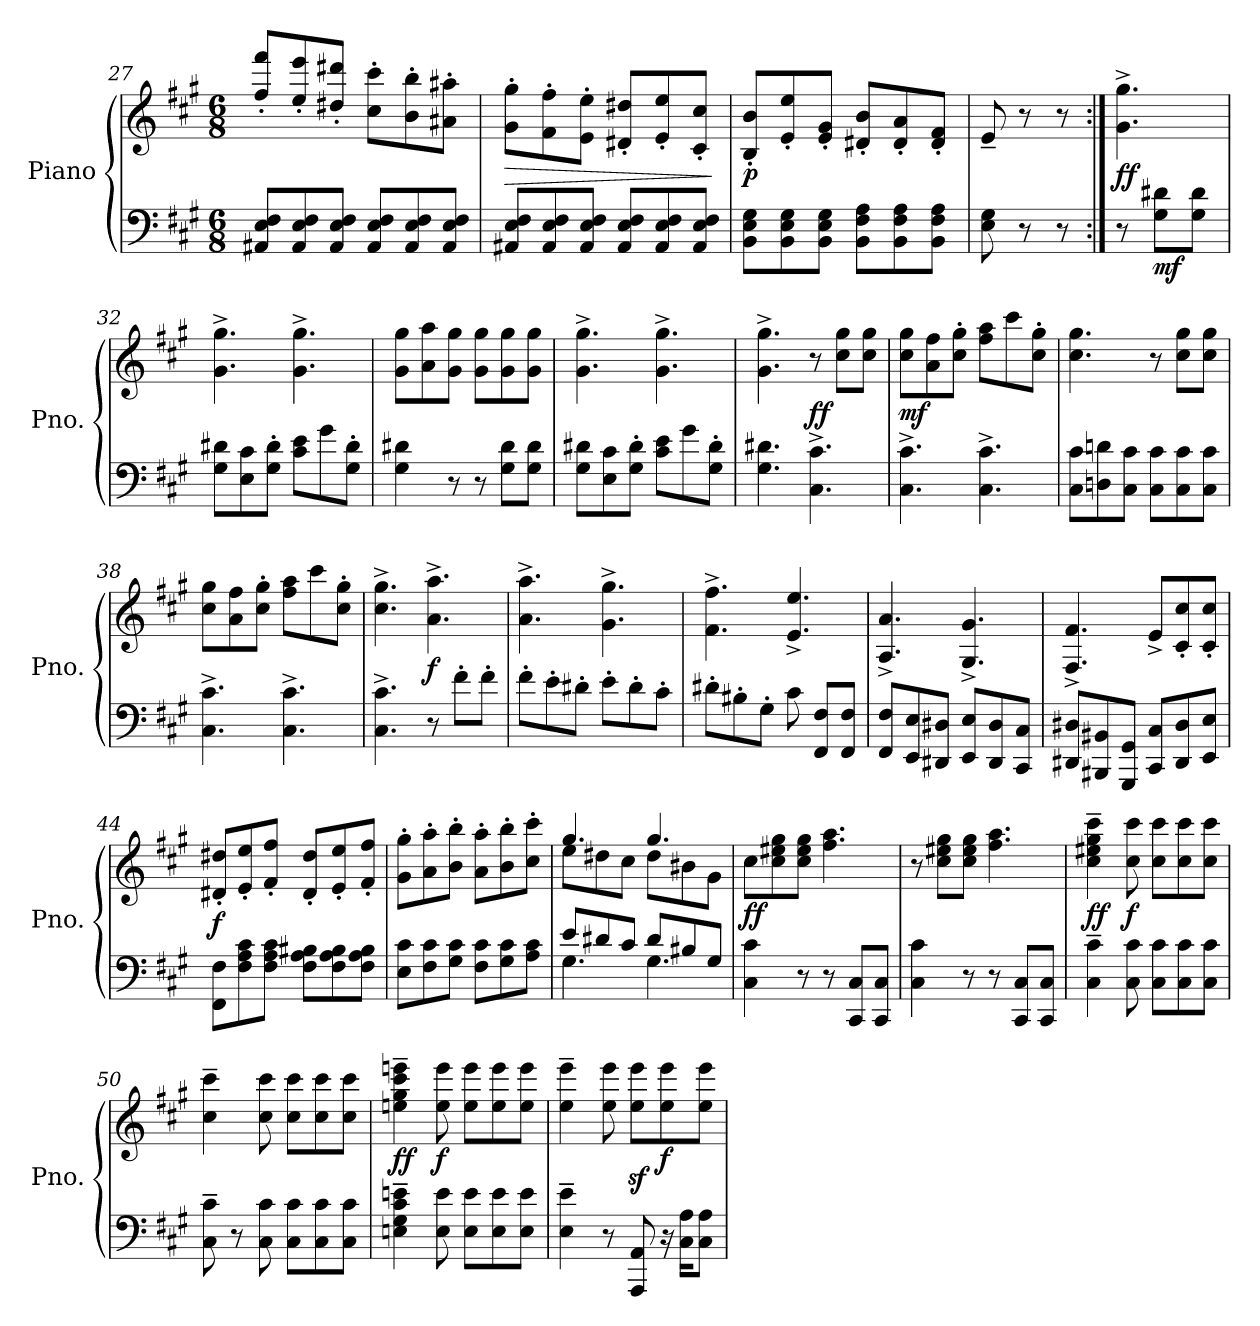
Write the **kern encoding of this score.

**kern	**kern	**dynam
*part1	*part1	*part1
*staff2	*staff1	*staff1/2
*I"Piano	*	*
*I'Pno.	*	*
*clefF4	*clefG2	*
*k[f#c#g#]	*k[f#c#g#]	*
*M6/8	*M6/8	*
=27	=27	=27
8AA#X/ 8E/ 8F#/L	8ff#/' 8fff#/'L	.
8AA#/ 8E/ 8F#/	8ee/' 8eee/'	.
8AA#/ 8E/ 8F#/J	8dd#X/' 8ddd#X/'J	.
8AA#/ 8E/ 8F#/L	8cc#\' 8ccc#\'L	.
8AA#/ 8E/ 8F#/	8b\' 8bb\'	.
8AA#/ 8E/ 8F#/J	8a#X\' 8aa#X\'J	.
=28	=28	=28
!	!	!LO:HP:b
8AA#X/ 8E/ 8F#/L	8g#\' 8gg#\'L	>
8AA#/ 8E/ 8F#/	8f#\' 8ff#\'	.
8AA#/ 8E/ 8F#/J	8e\' 8ee\'J	.
8AA#/ 8E/ 8F#/L	8d#X/' 8dd#X/'L	.
8AA#/ 8E/ 8F#/	8e/' 8ee/'	.
8AA#/ 8E/ 8F#/J	8c#/' 8cc#/'J	.
.	.	]
=29	=29	=29
!	!	!LO:DY:b
8BB\ 8E\ 8G#\L	8B/' 8b/'L	p
8BB\ 8E\ 8G#\	8e/' 8ee/'	.
8BB\ 8E\ 8G#\J	8e/' 8g#/'J	.
8BB\ 8F#\ 8A\L	8d#X/' 8b/'L	.
8BB\ 8F#\ 8A\	8d#/' 8a/'	.
8BB\ 8F#\ 8A\J	8d#/' 8f#/'J	.
=30	=30	=30
8E\ 8G#\	8e~/	.
8r	8r	.
8r	8r	.
!!LO:LB:g=z
=31:|!	=31:|!	=31:|!
*	*MM176	*
!	!	!LO:DY:b
8r	4.g#\^ 4.gg#\^	ff
!	!	!LO:DY:b=2
8G#\ 8d#X\L	.	mf
8G#\ 8d#\J	.	.
=32	=32	=32
8G#\ 8d#X\L	4.g#\^ 4.gg#\^	.
8E\ 8c#\	.	.
8G#\' 8d#\'J	.	.
8c#\ 8e\L	4.g#\^ 4.gg#\^	.
8g#\	.	.
8G#\' 8d#\'J	.	.
=33	=33	=33
4G#\ 4d#X\	8g#\ 8gg#\L	.
.	8a\ 8aa\	.
8r	8g#\ 8gg#\J	.
8r	8g#\ 8gg#\L	.
8G#\ 8d#\L	8g#\ 8gg#\	.
8G#\ 8d#\J	8g#\ 8gg#\J	.
=34	=34	=34
8G#\ 8d#X\L	4.g#\^ 4.gg#\^	.
8E\ 8c#\	.	.
8G#\' 8d#\'J	.	.
8c#\ 8e\L	4.g#\^ 4.gg#\^	.
8g#\	.	.
8G#\' 8d#\'J	.	.
=35	=35	=35
4.G#\ 4.d#X\	4.g#\^ 4.gg#\^	.
!	!	!LO:DY:a=2
4.C#\^ 4.c#\^	8r	ff
.	8cc#\ 8gg#\L	.
.	8cc#\ 8gg#\J	.
=36	=36	=36
!	!	!LO:DY:b
4.C#\^ 4.c#\^	8cc#\ 8gg#\L	mf
.	8a\ 8ff#\	.
.	8cc#\' 8gg#\'J	.
4.C#\^ 4.c#\^	8ff#\ 8aa\L	.
.	8ccc#\	.
.	8cc#\' 8gg#\'J	.
!!LO:LB:g=z
=37	=37	=37
8C#\ 8c#\L	4.cc#\ 4.gg#\	.
8Dn\ 8dn\	.	.
8C#\ 8c#\J	.	.
8C#\ 8c#\L	8r	.
8C#\ 8c#\	8cc#\ 8gg#\L	.
8C#\ 8c#\J	8cc#\ 8gg#\J	.
=38	=38	=38
4.C#\^ 4.c#\^	8cc#\ 8gg#\L	.
.	8a\ 8ff#\	.
.	8cc#\' 8gg#\'J	.
4.C#\^ 4.c#\^	8ff#\ 8aa\L	.
.	8ccc#\	.
.	8cc#\' 8gg#\'J	.
=39	=39	=39
4.C#\^ 4.c#\^	4.cc#\^ 4.gg#\^	.
!	!	!LO:DY:b
8r	4.a\^ 4.aa\^	f
8f#'\L	.	.
8f#'\J	.	.
=40	=40	=40
8f#'\L	4.a\^ 4.aa\^	.
8e'\	.	.
8d#X'\J	.	.
8e'\L	4.g#\^ 4.gg#\^	.
8d#'\	.	.
8c#'\J	.	.
=41	=41	=41
8d#X'\L	4.f#\^ 4.ff#\^	.
8B#X'\	.	.
8G#'\J	.	.
8c#\	4.e/^ 4.ee/^	.
8FF#/ 8F#/L	.	.
8FF#/ 8F#/J	.	.
=42	=42	=42
8FF#/ 8F#/L	4.A/^ 4.a/^	.
8EE/ 8E/	.	.
8DD#X/ 8D#X/J	.	.
8EE/ 8E/L	4.G#/^ 4.g#/^	.
8DD#/ 8D#/	.	.
8CC#/ 8C#/J	.	.
!!LO:LB:g=z
=43	=43	=43
8DD#X/ 8D#X/L	4.F#/^ 4.f#/^	.
8BBB#X/ 8BB#X/	.	.
8GGG#/ 8GG#/J	.	.
8CC#/ 8C#/L	8e^/L	.
8DD#/ 8D#/	8c#/' 8cc#/'	.
8EE/ 8E/J	8c#/' 8cc#/'J	.
=44	=44	=44
!	!	!LO:DY:b
8FF#\ 8F#\L	8d#X/' 8dd#X/'L	f
8F#\ 8A\ 8c#\	8e/' 8ee/'	.
8F#\ 8A\ 8c#\J	8f#/' 8ff#/'J	.
8F#\ 8A\ 8B#X\L	8d#/' 8dd#/'L	.
8F#\ 8A\ 8B#\	8e/' 8ee/'	.
8F#\ 8A\ 8B#\J	8f#/' 8ff#/'J	.
=45	=45	=45
8E\ 8c#\L	8g#\' 8gg#\'L	.
8F#\ 8c#\	8a\' 8aa\'	.
8G#\ 8c#\J	8b\' 8bb\'J	.
8F#\ 8c#\L	8a\' 8aa\'L	.
8G#\ 8c#\	8b\' 8bb\'	.
8A\ 8c#\J	8cc#\' 8ccc#\'J	.
=46	=46	=46
*^	*^	*
8e/L	4.G#\	4.gg#/	8ee\L	.
8d#X/	.	.	8dd#X\	.
8c#/J	.	.	8cc#\J	.
8d#/L	4.G#\	4.gg#/	8dd#\L	.
8B#X/	.	.	8b#X\	.
8G#/J	.	.	8g#\J	.
*v	*v	*	*	*
=47	=47	=47	=47
!	!	!	!LO:DY:b
*	*v	*v	*
4C#\ 4c#\	8cc#\L	ff
.	8cc#\ 8ee#X\ 8gg#\	.
8r	8cc#\ 8ee#\ 8gg#\J	.
8r	4.ff#\ 4.aa\	.
8CC#/ 8C#/L	.	.
8CC#/ 8C#/J	.	.
!!LO:LB:g=z
=48	=48	=48
4C#\ 4c#\	8r	.
.	8cc#\ 8ee#X\ 8gg#\L	.
8r	8cc#\ 8ee#\ 8gg#\J	.
8r	4.ff#\ 4.aa\	.
8CC#/ 8C#/L	.	.
8CC#/ 8C#/J	.	.
=49	=49	=49
!	!	!LO:DY:b
4C#\~ 4c#\~	4cc#\~ 4ee#X\~ 4gg#\~ 4ccc#\~	ff
!	!	!LO:DY:b
8C#\ 8c#\	8cc#\ 8ccc#\	f
8C#\ 8c#\L	8cc#\ 8ccc#\L	.
8C#\ 8c#\	8cc#\ 8ccc#\	.
8C#\ 8c#\J	8cc#\ 8ccc#\J	.
=50	=50	=50
8C#\~ 8c#\~	4cc#\~ 4ccc#\~	.
8r	.	.
8C#\ 8c#\	8cc#\ 8ccc#\	.
8C#\ 8c#\L	8cc#\ 8ccc#\L	.
8C#\ 8c#\	8cc#\ 8ccc#\	.
8C#\ 8c#\J	8cc#\ 8ccc#\J	.
=51	=51	=51
!	!	!LO:DY:b
4En\~ 4G#\~ 4c#\~ 4en\~	4een\~ 4gg#\~ 4ccc#\~ 4eeen\~	ff
!	!	!LO:DY:b
8E\ 8e\	8ee\ 8eee\	f
8E\ 8e\L	8ee\ 8eee\L	.
8E\ 8e\	8ee\ 8eee\	.
8E\ 8e\J	8ee\ 8eee\J	.
=52	=52	=52
4E\~ 4e\~	4ee\~ 4eee\~	.
8r	8ee\ 8eee\	.
8AAA/ 8AA/	8ee\z< 8eee\z<L	.
!	!	!LO:DY:b
16r	8ee\ 8eee\	f
16C#\ 16A\KL	.	.
8C#\ 8A\J	8ee\ 8eee\J	.
=	=	=
*-	*-	*-
